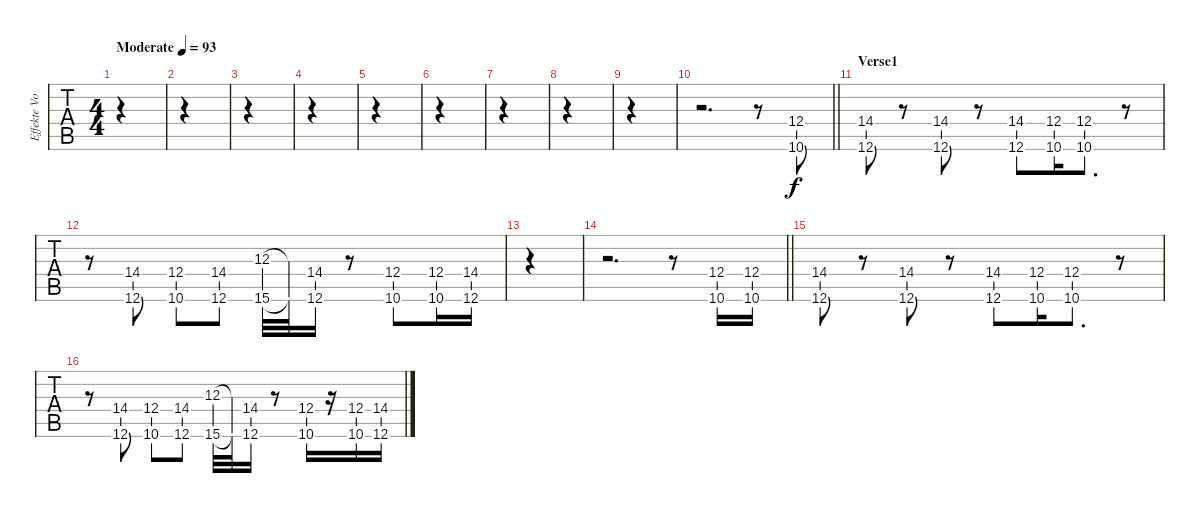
\track ("Effekte Voc" "Effekte Vo") {instrument overdrivenguitar}
\staff {tabs}
\tuning (E4 B3 G3 D3 A2 E2) {hide}
\ts (4 4)
\tempo (93 "Moderate")
\clef g2
\ks c
|
|
|
|
|
|
|
|
|
\barLineRight lightlight
r.2{d} r.8 (12.4 10.6).8 |
\section ("" "Verse1")
(14.4 12.6).8 r.8 (14.4 12.6).8 r.8 (14.4 12.6).8 (12.4 10.6).16 (12.4 10.6).8{d} r.8 |
r.8 (14.4 12.6).8 (12.4 10.6).8 (14.4 12.6).8 (12.3 15.6).32 (12.3{t} 15.6{t}).32 (14.4 12.6).16 r.8 (12.4 10.6).8 (12.4 10.6).16 (14.4 12.6).16 |
|
\barLineRight lightlight
r.2{d} r.8 (12.4 10.6).16 (12.4 10.6).16 |
(14.4 12.6).8 r.8 (14.4 12.6).8 r.8 (14.4 12.6).8 (12.4 10.6).16 (12.4 10.6).8{d} r.8 |
r.8 (14.4 12.6).8 (12.4 10.6).8 (14.4 12.6).8 (12.3 15.6).32 (12.3{t} 15.6{t}).32 (14.4 12.6).16 r.8 (12.4 10.6).16 r.16 (12.4 10.6).16 (14.4 12.6).16
